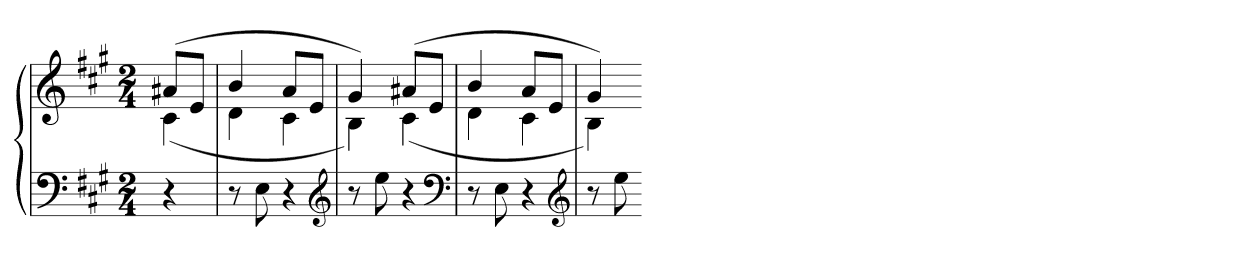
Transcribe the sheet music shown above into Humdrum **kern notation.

**kern	**kern
*part1	*part1
*staff2	*staff1
*clefF4	*clefG2
*k[f#c#g#]	*k[f#c#g#]
*A:	*A:
*M2/4	*M2/4
=	=
*	*^
4r	(8a#XL	(4c#
.	8eJ	.
=	=	=
8r	4b	4d
8E	.	.
4r	8aL	4c#
.	8eJ	.
*clefG2	*	*
=	=	=
8r	4g#)	4B)
8ee	.	.
4r	(8a#XL	(4c#
.	8eJ	.
*clefF4	*	*
=	=	=
8r	4b	4d
8E	.	.
4r	8aL	4c#
.	8eJ	.
*clefG2	*	*
=	=	=
8r	4g#)	4B)
8ee	.	.
*	*v	*v
=-	=-
*-	*-
